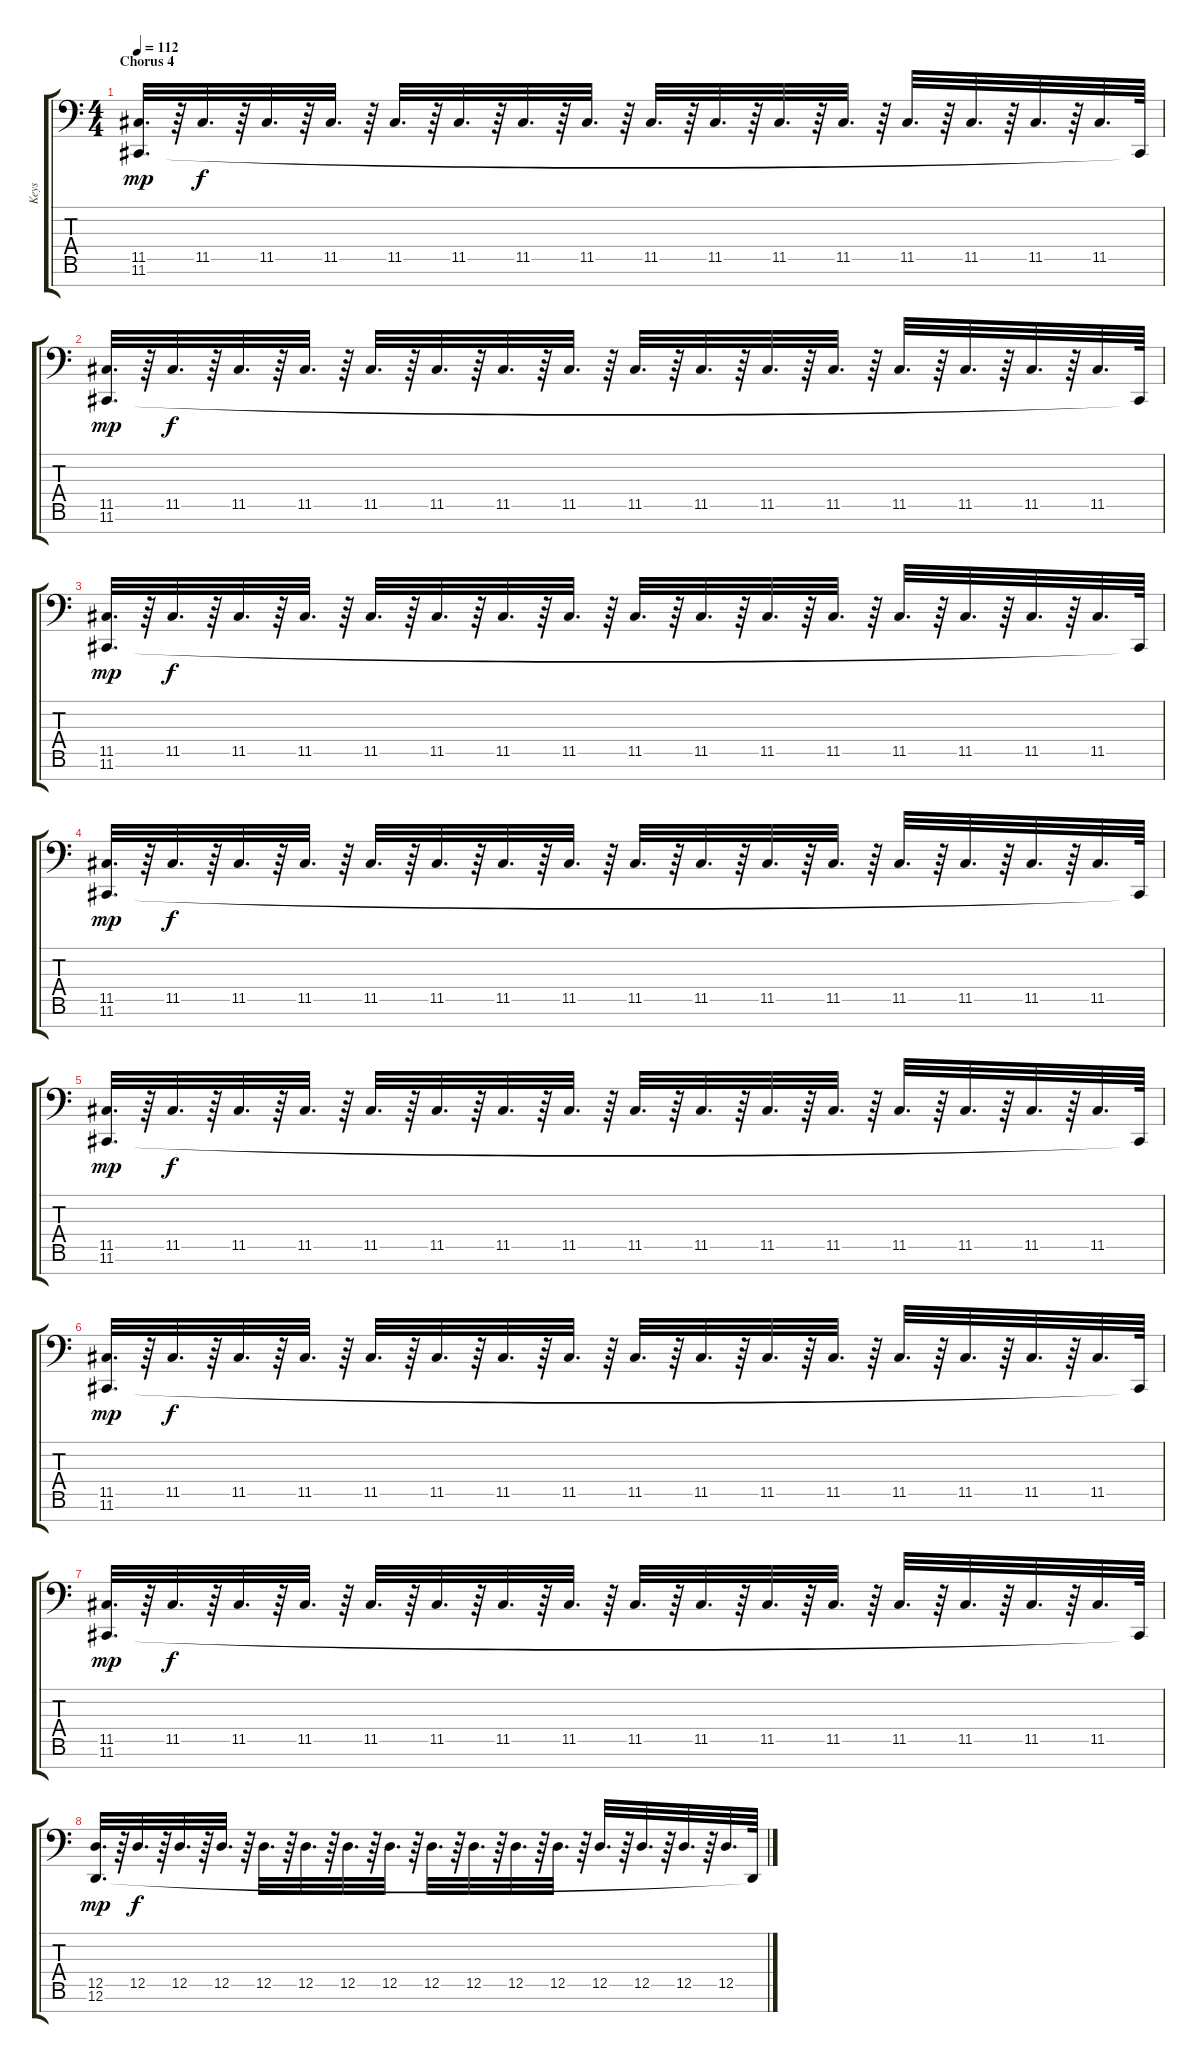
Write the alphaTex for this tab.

\track ("Keys" "Keys") {instrument lead2sawtooth}
\staff {score tabs}
\tuning (D6 D5 D4 D3 D2 D1 D0) {hide}
\ts (4 4)
\section ("" "Chorus 4")
\tempo 112
\clef f4
\ks c
(11.5 11.6).32{d dy mp} r.64 11.5.32{d dy f} r.64 11.5.32{d} r.64 11.5.32{d} r.64 11.5.32{d} r.64 11.5.32{d} r.64 11.5.32{d} r.64 11.5.32{d} r.64 11.5.32{d} r.64 11.5.32{d} r.64 11.5.32{d} r.64 11.5.32{d} r.64 11.5.32{d} r.64 11.5.32{d} r.64 11.5.32{d} r.64 11.5.32{d} 11.6{t}.64 |
(11.5 11.6).32{d dy mp} r.64 11.5.32{d dy f} r.64 11.5.32{d} r.64 11.5.32{d} r.64 11.5.32{d} r.64 11.5.32{d} r.64 11.5.32{d} r.64 11.5.32{d} r.64 11.5.32{d} r.64 11.5.32{d} r.64 11.5.32{d} r.64 11.5.32{d} r.64 11.5.32{d} r.64 11.5.32{d} r.64 11.5.32{d} r.64 11.5.32{d} 11.6{t}.64 |
(11.5 11.6).32{d dy mp} r.64 11.5.32{d dy f} r.64 11.5.32{d} r.64 11.5.32{d} r.64 11.5.32{d} r.64 11.5.32{d} r.64 11.5.32{d} r.64 11.5.32{d} r.64 11.5.32{d} r.64 11.5.32{d} r.64 11.5.32{d} r.64 11.5.32{d} r.64 11.5.32{d} r.64 11.5.32{d} r.64 11.5.32{d} r.64 11.5.32{d} 11.6{t}.64 |
(11.5 11.6).32{d dy mp} r.64 11.5.32{d dy f} r.64 11.5.32{d} r.64 11.5.32{d} r.64 11.5.32{d} r.64 11.5.32{d} r.64 11.5.32{d} r.64 11.5.32{d} r.64 11.5.32{d} r.64 11.5.32{d} r.64 11.5.32{d} r.64 11.5.32{d} r.64 11.5.32{d} r.64 11.5.32{d} r.64 11.5.32{d} r.64 11.5.32{d} 11.6{t}.64 |
(11.5 11.6).32{d dy mp} r.64 11.5.32{d dy f} r.64 11.5.32{d} r.64 11.5.32{d} r.64 11.5.32{d} r.64 11.5.32{d} r.64 11.5.32{d} r.64 11.5.32{d} r.64 11.5.32{d} r.64 11.5.32{d} r.64 11.5.32{d} r.64 11.5.32{d} r.64 11.5.32{d} r.64 11.5.32{d} r.64 11.5.32{d} r.64 11.5.32{d} 11.6{t}.64 |
(11.5 11.6).32{d dy mp} r.64 11.5.32{d dy f} r.64 11.5.32{d} r.64 11.5.32{d} r.64 11.5.32{d} r.64 11.5.32{d} r.64 11.5.32{d} r.64 11.5.32{d} r.64 11.5.32{d} r.64 11.5.32{d} r.64 11.5.32{d} r.64 11.5.32{d} r.64 11.5.32{d} r.64 11.5.32{d} r.64 11.5.32{d} r.64 11.5.32{d} 11.6{t}.64 |
(11.5 11.6).32{d dy mp} r.64 11.5.32{d dy f} r.64 11.5.32{d} r.64 11.5.32{d} r.64 11.5.32{d} r.64 11.5.32{d} r.64 11.5.32{d} r.64 11.5.32{d} r.64 11.5.32{d} r.64 11.5.32{d} r.64 11.5.32{d} r.64 11.5.32{d} r.64 11.5.32{d} r.64 11.5.32{d} r.64 11.5.32{d} r.64 11.5.32{d} 11.6{t}.64 |
(12.5 12.6).32{d dy mp} r.64 12.5.32{d dy f} r.64 12.5.32{d} r.64 12.5.32{d} r.64 12.5.32{d} r.64 12.5.32{d} r.64 12.5.32{d} r.64 12.5.32{d} r.64 12.5.32{d} r.64 12.5.32{d} r.64 12.5.32{d} r.64 12.5.32{d} r.64 12.5.32{d} r.64 12.5.32{d} r.64 12.5.32{d} r.64 12.5.32{d} 12.6{t}.64
